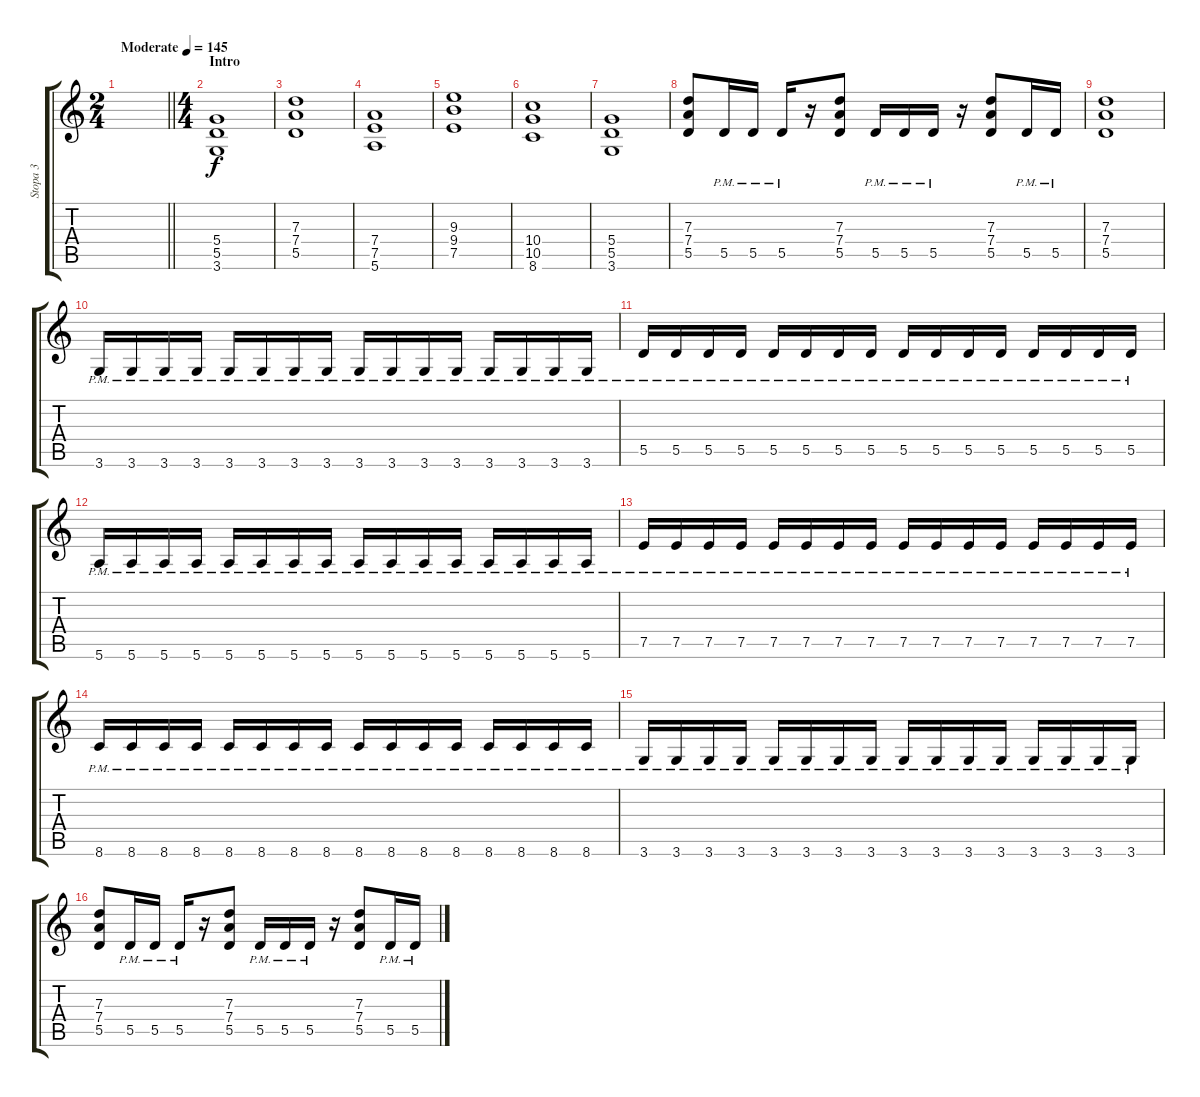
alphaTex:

\track ("Stopa 3" "Stopa 3") {instrument distortionguitar}
\staff {score tabs}
\tuning (E4 B3 G3 D3 A2 E2) {hide}
\ts (2 4)
\tempo (145 "Moderate")
\clef g2
\barLineRight lightlight
\ks c
|
\ts (4 4)
\section ("" "Intro")
(5.4 5.5 3.6).1 |
(7.3 7.4 5.5).1 |
(7.4 7.5 5.6).1 |
(9.3 9.4 7.5).1 |
(10.4 10.5 8.6).1 |
(5.4 5.5 3.6).1 |
(7.3 7.4 5.5).8 5.5{pm}.16 5.5{pm}.16 5.5{pm}.16 r.16 (7.3 7.4 5.5).8 5.5{pm}.16 5.5{pm}.16 5.5{pm}.16 r.16 (7.3 7.4 5.5).8 5.5{pm}.16 5.5{pm}.16 |
(7.3 7.4 5.5).1 |
3.6{pm}.16 3.6{pm}.16 3.6{pm}.16 3.6{pm}.16 3.6{pm}.16 3.6{pm}.16 3.6{pm}.16 3.6{pm}.16 3.6{pm}.16 3.6{pm}.16 3.6{pm}.16 3.6{pm}.16 3.6{pm}.16 3.6{pm}.16 3.6{pm}.16 3.6{pm}.16 |
5.5{pm}.16 5.5{pm}.16 5.5{pm}.16 5.5{pm}.16 5.5{pm}.16 5.5{pm}.16 5.5{pm}.16 5.5{pm}.16 5.5{pm}.16 5.5{pm}.16 5.5{pm}.16 5.5{pm}.16 5.5{pm}.16 5.5{pm}.16 5.5{pm}.16 5.5{pm}.16 |
5.6{pm}.16 5.6{pm}.16 5.6{pm}.16 5.6{pm}.16 5.6{pm}.16 5.6{pm}.16 5.6{pm}.16 5.6{pm}.16 5.6{pm}.16 5.6{pm}.16 5.6{pm}.16 5.6{pm}.16 5.6{pm}.16 5.6{pm}.16 5.6{pm}.16 5.6{pm}.16 |
7.5{pm}.16 7.5{pm}.16 7.5{pm}.16 7.5{pm}.16 7.5{pm}.16 7.5{pm}.16 7.5{pm}.16 7.5{pm}.16 7.5{pm}.16 7.5{pm}.16 7.5{pm}.16 7.5{pm}.16 7.5{pm}.16 7.5{pm}.16 7.5{pm}.16 7.5{pm}.16 |
8.6{pm}.16 8.6{pm}.16 8.6{pm}.16 8.6{pm}.16 8.6{pm}.16 8.6{pm}.16 8.6{pm}.16 8.6{pm}.16 8.6{pm}.16 8.6{pm}.16 8.6{pm}.16 8.6{pm}.16 8.6{pm}.16 8.6{pm}.16 8.6{pm}.16 8.6{pm}.16 |
3.6{pm}.16 3.6{pm}.16 3.6{pm}.16 3.6{pm}.16 3.6{pm}.16 3.6{pm}.16 3.6{pm}.16 3.6{pm}.16 3.6{pm}.16 3.6{pm}.16 3.6{pm}.16 3.6{pm}.16 3.6{pm}.16 3.6{pm}.16 3.6{pm}.16 3.6{pm}.16 |
(7.3 7.4 5.5).8 5.5{pm}.16 5.5{pm}.16 5.5{pm}.16 r.16 (7.3 7.4 5.5).8 5.5{pm}.16 5.5{pm}.16 5.5{pm}.16 r.16 (7.3 7.4 5.5).8 5.5{pm}.16 5.5{pm}.16
